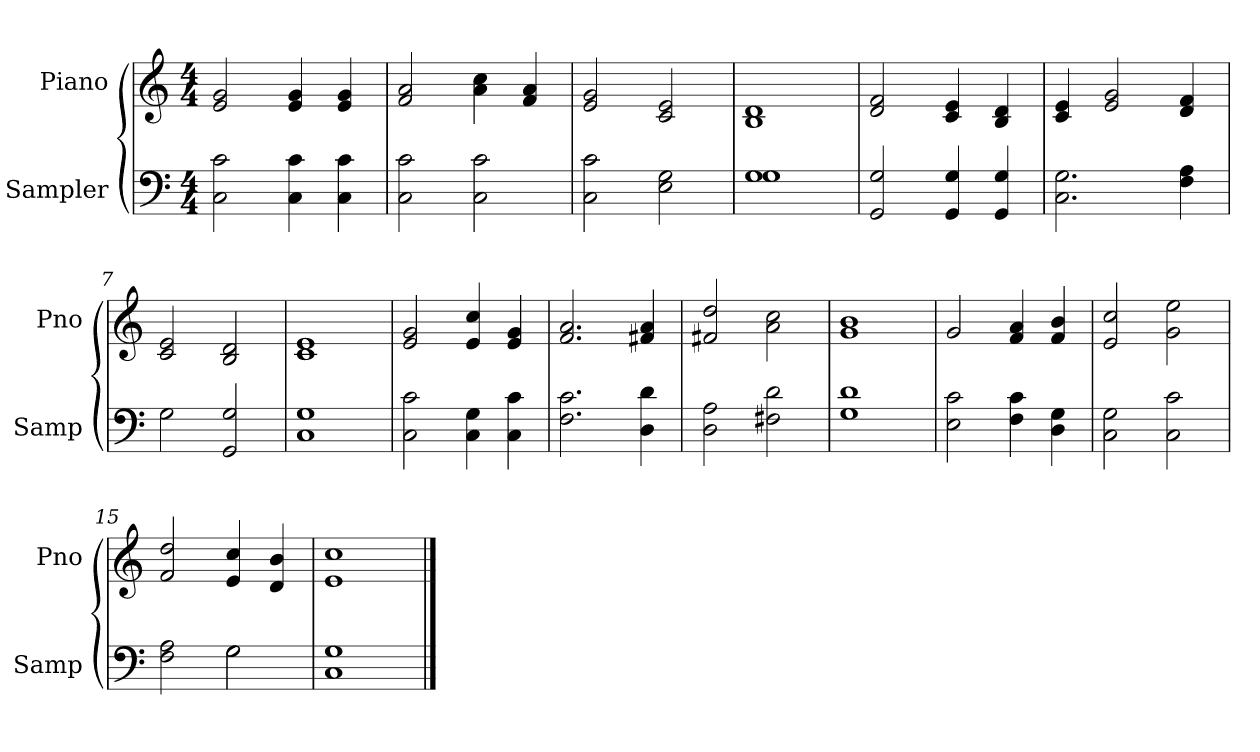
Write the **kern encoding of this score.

**kern	**kern
*part2	*part1
*staff2	*staff1
*I"Sampler	*I"Piano
*I'Samp	*I'Pno
*clefF4	*clefG2
*M4/4	*M4/4
=1	=1
2C 2c	2e 2g
4C 4c	4e 4g
4C 4c	4e 4g
=2	=2
2C 2c	2f 2a
2C 2c	4a 4cc
.	4f 4a
=3	=3
2C 2c	2e 2g
2E 2G	2c 2e
=4	=4
*^	*
1G\	1G	1B 1d
*v	*v	*
=5	=5
2GG 2G	2d 2f
4GG 4G	4c 4e
4GG 4G	4B 4d
=6	=6
2.C 2.G	4c 4e
.	2e 2g
4F 4A	4d 4f
=7	=7
2G	2c 2e
2GG 2G	2B 2d
=8	=8
1C 1G	1c 1e
=9	=9
2C 2c	2e 2g
4C 4G	4e 4cc
4C 4c	4e 4g
=10	=10
2.F 2.c	2.f 2.a
4D 4d	4f#X 4a
=11	=11
2D 2A	2f#X 2dd
2F#X 2d	2a 2cc
=12	=12
1G 1d	1g 1b
=13	=13
2E 2c	2g
4F 4c	4f 4a
4D 4G	4f 4b
=14	=14
2C 2G	2e 2cc
2C 2c	2g 2ee
=15	=15
*^	*
2F 2A	2ryy	2f 2dd
2G\	2G	4e 4cc
.	.	4d 4b
*v	*v	*
=16	=16
1C 1G	1e 1cc
==	==
*-	*-
